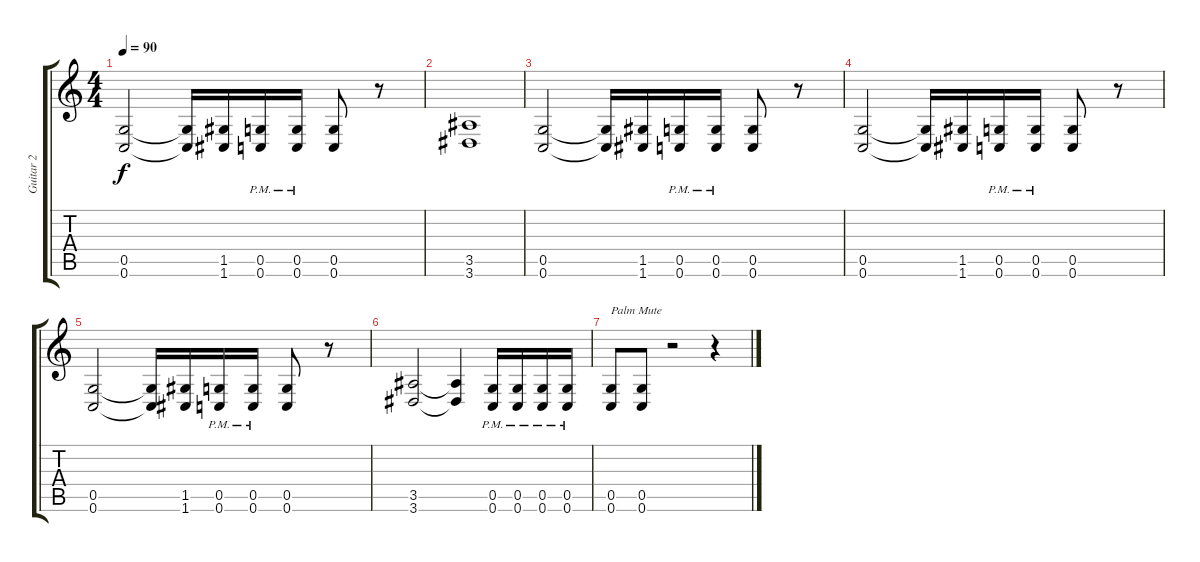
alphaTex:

\track ("Guitar 2" "Guitar 2") {instrument distortionguitar}
\staff {score tabs}
\tuning (D4 A3 F3 C3 G2 C2) {hide}
\ts (4 4)
\tempo 90
\clef g2
\ks c
(0.5 0.6).2{dy f} (0.5{t} 0.6{t}).16 (1.5 1.6).16 (0.5{pm} 0.6{pm}).16 (0.5{pm} 0.6{pm}).16 (0.5 0.6).8 r.8 |
(3.5 3.6).1 |
(0.5 0.6).2 (0.5{t} 0.6{t}).16 (1.5 1.6).16 (0.5{pm} 0.6{pm}).16 (0.5{pm} 0.6{pm}).16 (0.5 0.6).8 r.8 |
(0.5 0.6).2 (0.5{t} 0.6{t}).16 (1.5 1.6).16 (0.5{pm} 0.6{pm}).16 (0.5{pm} 0.6{pm}).16 (0.5 0.6).8 r.8 |
(0.5 0.6).2 (0.5{t} 0.6{t}).16 (1.5 1.6).16 (0.5{pm} 0.6{pm}).16 (0.5{pm} 0.6{pm}).16 (0.5 0.6).8 r.8 |
(3.5 3.6).2 (3.5{t} 3.6{t}).4 (0.5{pm} 0.6{pm}).16 (0.5{pm} 0.6{pm}).16 (0.5{pm} 0.6{pm}).16 (0.5{pm} 0.6{pm}).16 |
(0.5 0.6).8{txt "Palm Mute"} (0.5 0.6).8 r.2 r.4
